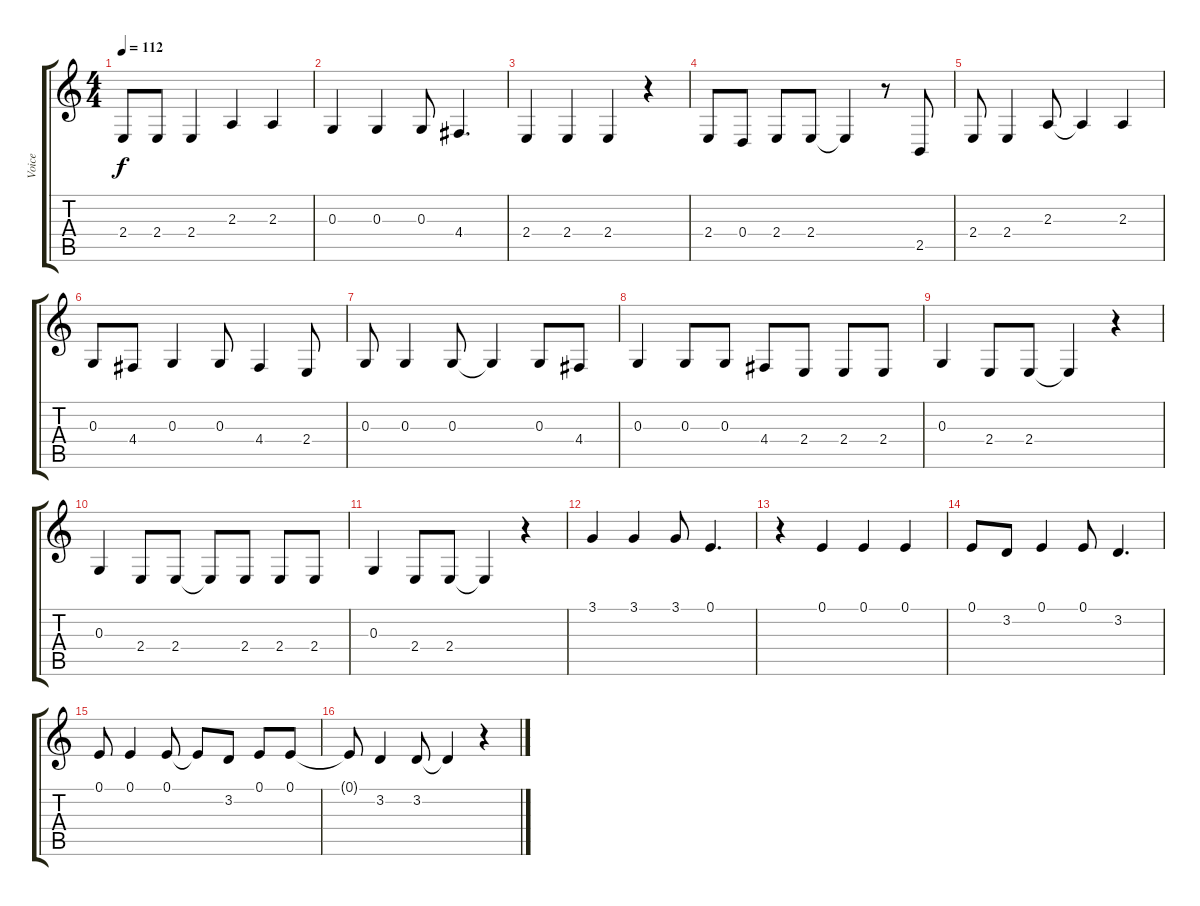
\track ("Voice" "Voice") {instrument lead6voice}
\staff {score tabs}
\tuning (E4 B3 G3 D3 A2 E2) {hide}
\ts (4 4)
\tempo 112
\clef g2
\ks c
2.4.8{dy f} 2.4.8 2.4.4 2.3.4 2.3.4 |
0.3.4 0.3.4 0.3.8 4.4.4{d} |
2.4.4 2.4.4 2.4.4 r.4 |
2.4.8 0.4.8 2.4.8 2.4.8 2.4{t}.4 r.8 2.5.8 |
2.4.8 2.4.4 2.3.8 2.3{t}.4 2.3.4 |
0.3.8 4.4.8 0.3.4 0.3.8 4.4.4 2.4.8 |
0.3.8 0.3.4 0.3.8 0.3{t}.4 0.3.8 4.4.8 |
0.3.4 0.3.8 0.3.8 4.4.8 2.4.8 2.4.8 2.4.8 |
0.3.4 2.4.8 2.4.8 2.4{t}.4 r.4 |
0.3.4 2.4.8 2.4.8 2.4{t}.8 2.4.8 2.4.8 2.4.8 |
0.3.4 2.4.8 2.4.8 2.4{t}.4 r.4 |
3.1.4 3.1.4 3.1.8 0.1.4{d} |
r.4 0.1.4 0.1.4 0.1.4 |
0.1.8 3.2.8 0.1.4 0.1.8 3.2.4{d} |
0.1.8 0.1.4 0.1.8 0.1{t}.8 3.2.8 0.1.8 0.1.8 |
0.1{t}.8 3.2.4 3.2.8 3.2{t}.4 r.4
